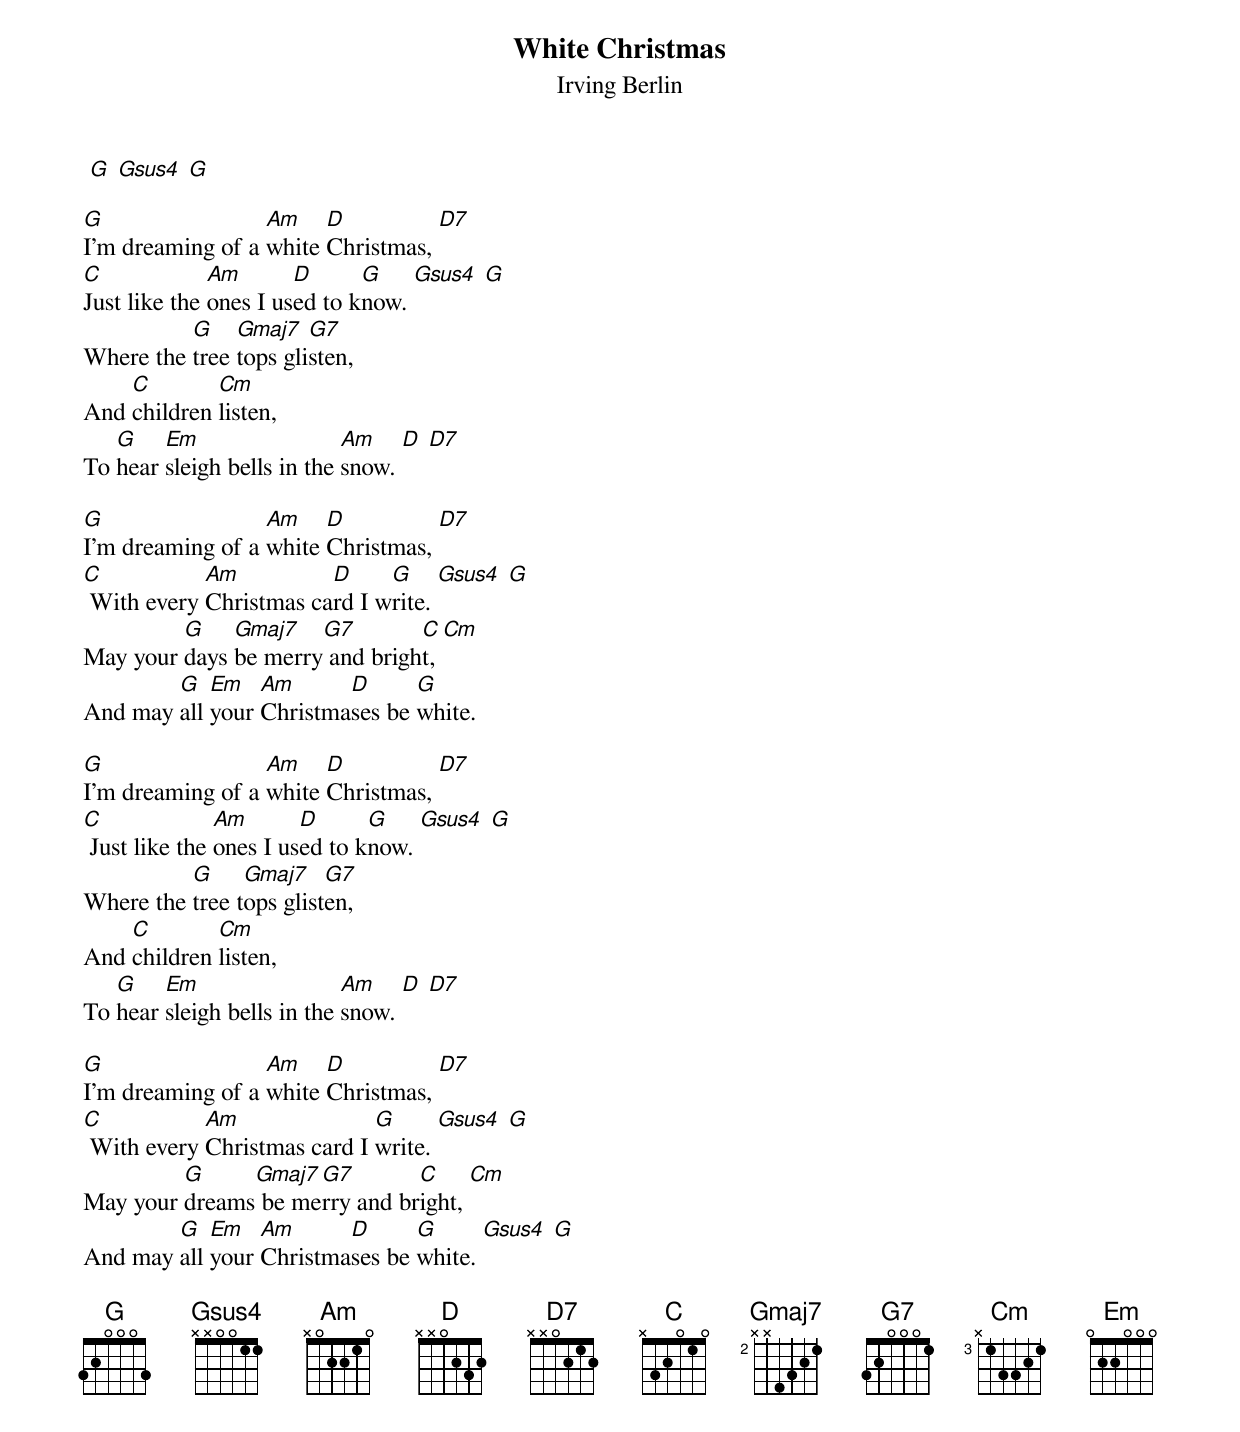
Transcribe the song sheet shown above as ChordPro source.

{title: White Christmas}
{subtitle: Irving Berlin}

 [G] [Gsus4] [G]

[G]I’m dreaming of a [Am]white [D]Christmas, [D7]
[C]Just like the [Am]ones I us[D]ed to k[G]now. [Gsus4] [G]
Where the [G]tree [Gmaj7]tops gli[G7]sten,
And [C]children [Cm]listen,
To [G]hear [Em]sleigh bells in the [Am]snow. [D] [D7]

[G]I’m dreaming of a [Am]white [D]Christmas, [D7]
[C] With every [Am]Christmas ca[D]rd I w[G]rite. [Gsus4] [G]
May your [G]days [Gmaj7]be merry[G7] and brigh[C]t, [Cm]
And may [G]all [Em]your [Am]Christma[D]ses be [G]white.

[G]I’m dreaming of a [Am]white [D]Christmas, [D7]
[C] Just like the [Am]ones I us[D]ed to k[G]now. [Gsus4] [G]
Where the [G]tree t[Gmaj7]ops glist[G7]en,
And [C]children [Cm]listen,
To [G]hear [Em]sleigh bells in the [Am]snow. [D] [D7]

[G]I’m dreaming of a [Am]white [D]Christmas, [D7]
[C] With every [Am]Christmas card I [G]write. [Gsus4] [G]
May your [G]dreams[Gmaj7] be me[G7]rry and br[C]ight, [Cm]
And may [G]all [Em]your [Am]Christma[D]ses be [G]white. [Gsus4] [G]

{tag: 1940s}
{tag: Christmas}
